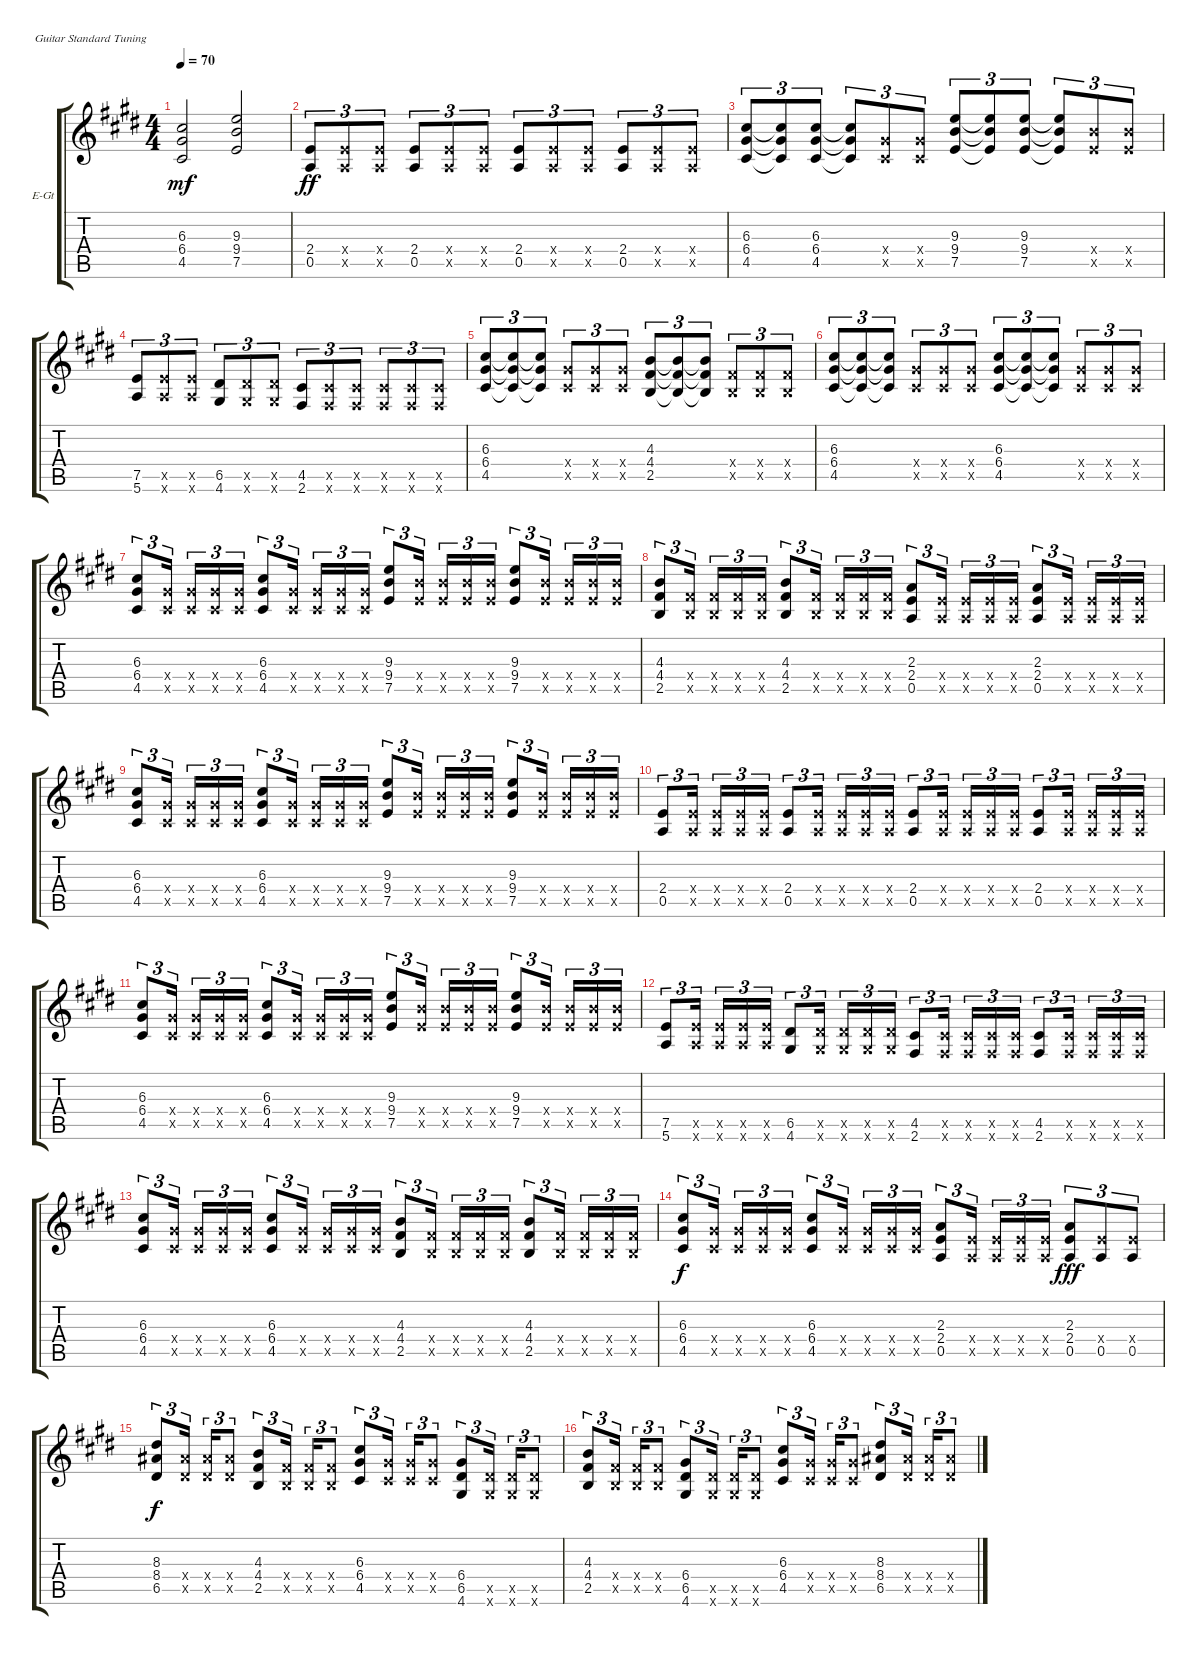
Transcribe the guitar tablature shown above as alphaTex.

\defaultSystemsLayout 4
\bracketExtendMode groupsimilarinstruments
\firstSystemTrackNameOrientation horizontal
\otherSystemsTrackNameOrientation horizontal
\track ("Metal Rhythm" "E-Gt") {instrument overdrivenguitar}
\staff {score tabs}
\tuning (E4 B3 G3 D3 A2 E2)
\ts (4 4)
\tempo 70
\clef g2
\ks c#minor
(6.3 6.4 4.5).2{dy mf} (9.3 9.4 7.5).2 |
(0.5 2.4).8{tu (3 2) dy ff} (2.4{x} 0.5{x}).8{tu (3 2)} (0.5{x} 2.4{x}).8{tu (3 2)} (0.5 2.4).8{tu (3 2)} (2.4{x} 0.5{x}).8{tu (3 2)} (0.5{x} 2.4{x}).8{tu (3 2)} (0.5 2.4).8{tu (3 2)} (2.4{x} 0.5{x}).8{tu (3 2)} (0.5{x} 2.4{x}).8{tu (3 2)} (0.5 2.4).8{tu (3 2)} (2.4{x} 0.5{x}).8{tu (3 2)} (0.5{x} 2.4{x}).8{tu (3 2)} |
(6.3 6.4 4.5).8{tu (3 2)} (4.5{t} 6.4{t} 6.3{t}).8{tu (3 2)} (6.3 6.4 4.5).8{tu (3 2)} (4.5{t} 6.4{t} 6.3{t}).8{tu (3 2)} (4.5{x} 6.4{x}).8{tu (3 2)} (6.4{x} 4.5{x}).8{tu (3 2)} (9.3 9.4 7.5).8{tu (3 2)} (9.4{t} 9.3{t} 7.5{t}).8{tu (3 2)} (9.3 9.4 7.5).8{tu (3 2)} (7.5{t} 9.4{t} 9.3{t}).8{tu (3 2)} (7.5{x} 9.4{x}).8{tu (3 2)} (9.4{x} 7.5{x}).8{tu (3 2)} |
(5.6 7.5).8{tu (3 2)} (7.5{x} 5.6{x}).8{tu (3 2)} (5.6{x} 7.5{x}).8{tu (3 2)} (4.6 6.5).8{tu (3 2)} (6.5{x} 4.6{x}).8{tu (3 2)} (4.6{x} 6.5{x}).8{tu (3 2)} (2.6 4.5).8{tu (3 2)} (4.5{x} 2.6{x}).8{tu (3 2)} (4.5{x} 2.6{x}).8{tu (3 2)} (4.5{x} 2.6{x}).8{tu (3 2)} (4.5{x} 2.6{x}).8{tu (3 2)} (4.5{x} 2.6{x}).8{tu (3 2)} |
(6.4 4.5 6.3).8{tu (3 2)} (6.4{t} 4.5{t} 6.3{t}).8{tu (3 2)} (4.5{t} 6.4{t} 6.3{t}).8{tu (3 2)} (6.4{x} 4.5{x}).8{tu (3 2)} (6.4{x} 4.5{x}).8{tu (3 2)} (6.4{x} 4.5{x}).8{tu (3 2)} (4.4 2.5 4.3).8{tu (3 2)} (2.5{t} 4.4{t} 4.3{t}).8{tu (3 2)} (4.4{t} 2.5{t} 4.3{t}).8{tu (3 2)} (2.5{x} 4.4{x}).8{tu (3 2)} (2.5{x} 4.4{x}).8{tu (3 2)} (2.5{x} 4.4{x}).8{tu (3 2)} |
(6.4 4.5 6.3).8{tu (3 2)} (6.4{t} 4.5{t} 6.3{t}).8{tu (3 2)} (4.5{t} 6.4{t} 6.3{t}).8{tu (3 2)} (6.4{x} 4.5{x}).8{tu (3 2)} (6.4{x} 4.5{x}).8{tu (3 2)} (6.4{x} 4.5{x}).8{tu (3 2)} (6.4 4.5 6.3).8{tu (3 2)} (6.4{t} 4.5{t} 6.3{t}).8{tu (3 2)} (4.5{t} 6.4{t} 6.3{t}).8{tu (3 2)} (6.4{x} 4.5{x}).8{tu (3 2)} (6.4{x} 4.5{x}).8{tu (3 2)} (6.4{x} 4.5{x}).8{tu (3 2)} |
(6.3 6.4 4.5).8{tu (3 2)} (6.4{x} 4.5{x}).16{tu (3 2)} (6.4{x} 4.5{x}).16{tu (3 2)} (6.4{x} 4.5{x}).16{tu (3 2)} (6.4{x} 4.5{x}).16{tu (3 2)} (6.3 6.4 4.5).8{tu (3 2)} (6.4{x} 4.5{x}).16{tu (3 2)} (6.4{x} 4.5{x}).16{tu (3 2)} (6.4{x} 4.5{x}).16{tu (3 2)} (6.4{x} 4.5{x}).16{tu (3 2)} (9.3 9.4 7.5).8{tu (3 2)} (9.4{x} 7.5{x}).16{tu (3 2)} (9.4{x} 7.5{x}).16{tu (3 2)} (9.4{x} 7.5{x}).16{tu (3 2)} (9.4{x} 7.5{x}).16{tu (3 2)} (9.3 9.4 7.5).8{tu (3 2)} (9.4{x} 7.5{x}).16{tu (3 2)} (9.4{x} 7.5{x}).16{tu (3 2)} (9.4{x} 7.5{x}).16{tu (3 2)} (9.4{x} 7.5{x}).16{tu (3 2)} |
(4.3 4.4 2.5).8{tu (3 2)} (4.4{x} 2.5{x}).16{tu (3 2)} (4.4{x} 2.5{x}).16{tu (3 2)} (4.4{x} 2.5{x}).16{tu (3 2)} (4.4{x} 2.5{x}).16{tu (3 2)} (4.3 4.4 2.5).8{tu (3 2)} (4.4{x} 2.5{x}).16{tu (3 2)} (4.4{x} 2.5{x}).16{tu (3 2)} (4.4{x} 2.5{x}).16{tu (3 2)} (4.4{x} 2.5{x}).16{tu (3 2)} (2.3 2.4 0.5).8{tu (3 2)} (2.4{x} 0.5{x}).16{tu (3 2)} (2.4{x} 0.5{x}).16{tu (3 2)} (2.4{x} 0.5{x}).16{tu (3 2)} (2.4{x} 0.5{x}).16{tu (3 2)} (2.3 2.4 0.5).8{tu (3 2)} (2.4{x} 0.5{x}).16{tu (3 2)} (2.4{x} 0.5{x}).16{tu (3 2)} (2.4{x} 0.5{x}).16{tu (3 2)} (2.4{x} 0.5{x}).16{tu (3 2)} |
(6.3 6.4 4.5).8{tu (3 2)} (6.4{x} 4.5{x}).16{tu (3 2)} (6.4{x} 4.5{x}).16{tu (3 2)} (6.4{x} 4.5{x}).16{tu (3 2)} (6.4{x} 4.5{x}).16{tu (3 2)} (6.3 6.4 4.5).8{tu (3 2)} (6.4{x} 4.5{x}).16{tu (3 2)} (6.4{x} 4.5{x}).16{tu (3 2)} (6.4{x} 4.5{x}).16{tu (3 2)} (6.4{x} 4.5{x}).16{tu (3 2)} (9.3 9.4 7.5).8{tu (3 2)} (9.4{x} 7.5{x}).16{tu (3 2)} (9.4{x} 7.5{x}).16{tu (3 2)} (9.4{x} 7.5{x}).16{tu (3 2)} (9.4{x} 7.5{x}).16{tu (3 2)} (9.3 9.4 7.5).8{tu (3 2)} (9.4{x} 7.5{x}).16{tu (3 2)} (9.4{x} 7.5{x}).16{tu (3 2)} (9.4{x} 7.5{x}).16{tu (3 2)} (9.4{x} 7.5{x}).16{tu (3 2)} |
(0.5 2.4).8{tu (3 2)} (2.4{x} 0.5{x}).16{tu (3 2)} (0.5{x} 2.4{x}).16{tu (3 2)} (0.5{x} 2.4{x}).16{tu (3 2)} (2.4{x} 0.5{x}).16{tu (3 2)} (0.5 2.4).8{tu (3 2)} (2.4{x} 0.5{x}).16{tu (3 2)} (0.5{x} 2.4{x}).16{tu (3 2)} (0.5{x} 2.4{x}).16{tu (3 2)} (2.4{x} 0.5{x}).16{tu (3 2)} (0.5 2.4).8{tu (3 2)} (2.4{x} 0.5{x}).16{tu (3 2)} (0.5{x} 2.4{x}).16{tu (3 2)} (0.5{x} 2.4{x}).16{tu (3 2)} (2.4{x} 0.5{x}).16{tu (3 2)} (0.5 2.4).8{tu (3 2)} (2.4{x} 0.5{x}).16{tu (3 2)} (0.5{x} 2.4{x}).16{tu (3 2)} (0.5{x} 2.4{x}).16{tu (3 2)} (2.4{x} 0.5{x}).16{tu (3 2)} |
(6.3 6.4 4.5).8{tu (3 2)} (4.5{x} 6.4{x}).16{tu (3 2)} (6.4{x} 4.5{x}).16{tu (3 2)} (6.4{x} 4.5{x}).16{tu (3 2)} (6.4{x} 4.5{x}).16{tu (3 2)} (6.3 6.4 4.5).8{tu (3 2)} (4.5{x} 6.4{x}).16{tu (3 2)} (6.4{x} 4.5{x}).16{tu (3 2)} (6.4{x} 4.5{x}).16{tu (3 2)} (6.4{x} 4.5{x}).16{tu (3 2)} (9.3 9.4 7.5).8{tu (3 2)} (9.4{x} 7.5{x}).16{tu (3 2)} (9.4{x} 7.5{x}).16{tu (3 2)} (9.4{x} 7.5{x}).16{tu (3 2)} (9.4{x} 7.5{x}).16{tu (3 2)} (9.3 9.4 7.5).8{tu (3 2)} (9.4{x} 7.5{x}).16{tu (3 2)} (9.4{x} 7.5{x}).16{tu (3 2)} (9.4{x} 7.5{x}).16{tu (3 2)} (9.4{x} 7.5{x}).16{tu (3 2)} |
(5.6 7.5).8{tu (3 2)} (7.5{x} 5.6{x}).16{tu (3 2)} (5.6{x} 7.5{x}).16{tu (3 2)} (5.6{x} 7.5{x}).16{tu (3 2)} (5.6{x} 7.5{x}).16{tu (3 2)} (6.5 4.6).8{tu (3 2)} (4.6{x} 6.5{x}).16{tu (3 2)} (4.6{x} 6.5{x}).16{tu (3 2)} (4.6{x} 6.5{x}).16{tu (3 2)} (4.6{x} 6.5{x}).16{tu (3 2)} (4.5 2.6).8{tu (3 2)} (2.6{x} 4.5{x}).16{tu (3 2)} (2.6{x} 4.5{x}).16{tu (3 2)} (2.6{x} 4.5{x}).16{tu (3 2)} (2.6{x} 4.5{x}).16{tu (3 2)} (4.5 2.6).8{tu (3 2)} (4.5{x} 2.6{x}).16{tu (3 2)} (4.5{x} 2.6{x}).16{tu (3 2)} (4.5{x} 2.6{x}).16{tu (3 2)} (2.6{x} 4.5{x}).16{tu (3 2)} |
(6.3 6.4 4.5).8{tu (3 2)} (4.5{x} 6.4{x}).16{tu (3 2)} (4.5{x} 6.4{x}).16{tu (3 2)} (4.5{x} 6.4{x}).16{tu (3 2)} (4.5{x} 6.4{x}).16{tu (3 2)} (6.3 6.4 4.5).8{tu (3 2)} (4.5{x} 6.4{x}).16{tu (3 2)} (4.5{x} 6.4{x}).16{tu (3 2)} (4.5{x} 6.4{x}).16{tu (3 2)} (4.5{x} 6.4{x}).16{tu (3 2)} (4.3 4.4 2.5).8{tu (3 2)} (4.4{x} 2.5{x}).16{tu (3 2)} (4.4{x} 2.5{x}).16{tu (3 2)} (4.4{x} 2.5{x}).16{tu (3 2)} (4.4{x} 2.5{x}).16{tu (3 2)} (4.3 4.4 2.5).8{tu (3 2)} (4.4{x} 2.5{x}).16{tu (3 2)} (4.4{x} 2.5{x}).16{tu (3 2)} (4.4{x} 2.5{x}).16{tu (3 2)} (4.4{x} 2.5{x}).16{tu (3 2)} |
(6.3 6.4 4.5).8{tu (3 2) dy f} (4.5{x} 6.4{x}).16{tu (3 2)} (4.5{x} 6.4{x}).16{tu (3 2)} (4.5{x} 6.4{x}).16{tu (3 2)} (4.5{x} 6.4{x}).16{tu (3 2)} (6.3 6.4 4.5).8{tu (3 2)} (4.5{x} 6.4{x}).16{tu (3 2)} (4.5{x} 6.4{x}).16{tu (3 2)} (4.5{x} 6.4{x}).16{tu (3 2)} (4.5{x} 6.4{x}).16{tu (3 2)} (0.5 2.4 2.3).8{tu (3 2)} (2.4{x} 0.5{x}).16{tu (3 2)} (2.4{x} 0.5{x}).16{tu (3 2)} (2.4{x} 0.5{x}).16{tu (3 2)} (2.4{x} 0.5{x}).16{tu (3 2)} (0.5 2.4 2.3).8{tu (3 2) dy fff} (2.4{x} 0.5).8{tu (3 2)} (2.4{x} 0.5).8{tu (3 2)} |
(6.5 8.4 8.3).8{tu (3 2) dy f} (6.5{x} 8.4{x}).16{tu (3 2)} (6.5{x} 8.4{x}).16{tu (3 2)} (6.5{x} 8.4{x}).8{tu (3 2)} (2.5 4.4 4.3).8{tu (3 2)} (2.5{x} 4.4{x}).16{tu (3 2)} (2.5{x} 4.4{x}).16{tu (3 2)} (2.5{x} 4.4{x}).8{tu (3 2)} (4.5 6.4 6.3).8{tu (3 2)} (4.5{x} 6.4{x}).16{tu (3 2)} (4.5{x} 6.4{x}).16{tu (3 2)} (4.5{x} 6.4{x}).8{tu (3 2)} (4.6 6.5 6.4).8{tu (3 2)} (4.6{x} 6.5{x}).16{tu (3 2)} (4.6{x} 6.5{x}).16{tu (3 2)} (4.6{x} 6.5{x}).8{tu (3 2)} |
(2.5 4.4 4.3).8{tu (3 2)} (4.4{x} 2.5{x}).16{tu (3 2)} (2.5{x} 4.4{x}).16{tu (3 2)} (2.5{x} 4.4{x}).8{tu (3 2)} (4.6 6.5 6.4).8{tu (3 2)} (4.6{x} 6.5{x}).16{tu (3 2)} (4.6{x} 6.5{x}).16{tu (3 2)} (4.6{x} 6.5{x}).8{tu (3 2)} (4.5 6.4 6.3).8{tu (3 2)} (4.5{x} 6.4{x}).16{tu (3 2)} (4.5{x} 6.4{x}).16{tu (3 2)} (4.5{x} 6.4{x}).8{tu (3 2)} (6.5 8.4 8.3).8{tu (3 2)} (8.4{x} 6.5{x}).16{tu (3 2)} (8.4{x} 6.5{x}).16{tu (3 2)} (8.4{x} 6.5{x}).8{tu (3 2)}
